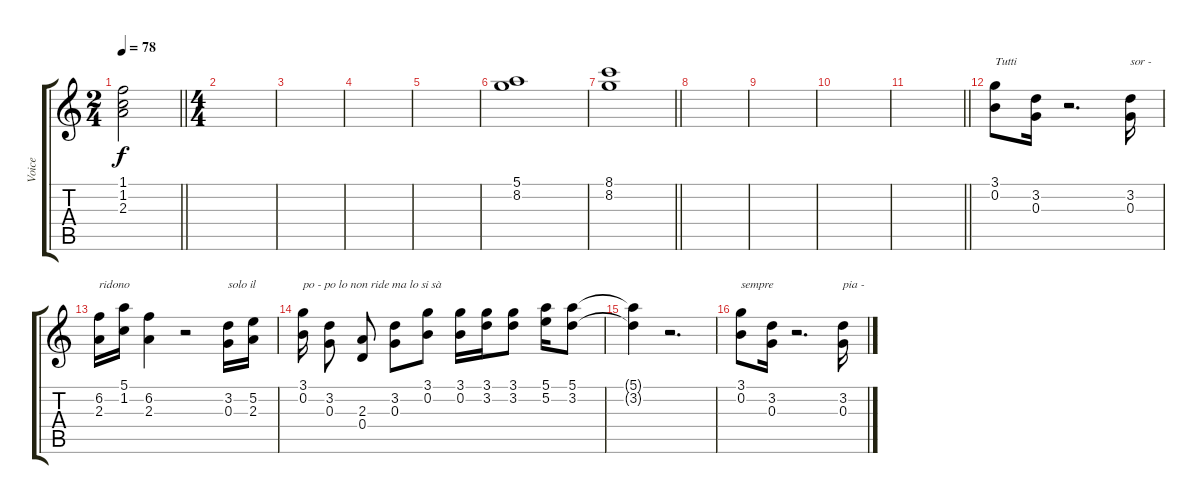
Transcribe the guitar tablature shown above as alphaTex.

\track ("Voice" "Voice") {instrument electricguitarjazz}
\staff {score tabs}
\tuning (E4 B3 G3 D3 A2 E2) {hide}
\ts (2 4)
\tempo 78
\clef g2
\barLineRight lightlight
\ks c
(1.1{t} 1.2{t} 2.3{t}).2{dy f} |
\ts (4 4)
|
|
|
|
(5.1 8.2).1 |
\barLineRight lightlight
(8.1 8.2).1 |
|
|
|
\barLineRight lightlight
|
(3.1 0.2).8{txt "Tutti"} (3.2 0.3).16 r.2{d} (3.2 0.3).16{txt "sor -"} |
(6.2 2.3).16{txt "ridono"} (5.1 1.2).16 (6.2 2.3).4 r.2 (3.2 0.3).16{txt "solo il"} (5.2 2.3).16 |
(3.1 0.2).16{txt "po - po lo non ride ma lo si sà" beam split} (3.2 0.3).8{beam split} (2.3 0.4).8 (3.2 0.3).8 (3.1 0.2).8 (3.1 0.2).16 (3.1 3.2).16 (3.1 3.2).8 (5.1 5.2).16 (5.1 3.2).8 |
(5.1{t} 3.2{t}).4 r.2{d} |
(3.1 0.2).8{txt "sempre"} (3.2 0.3).16 r.2{d} (3.2 0.3).16{txt "pia - "}
